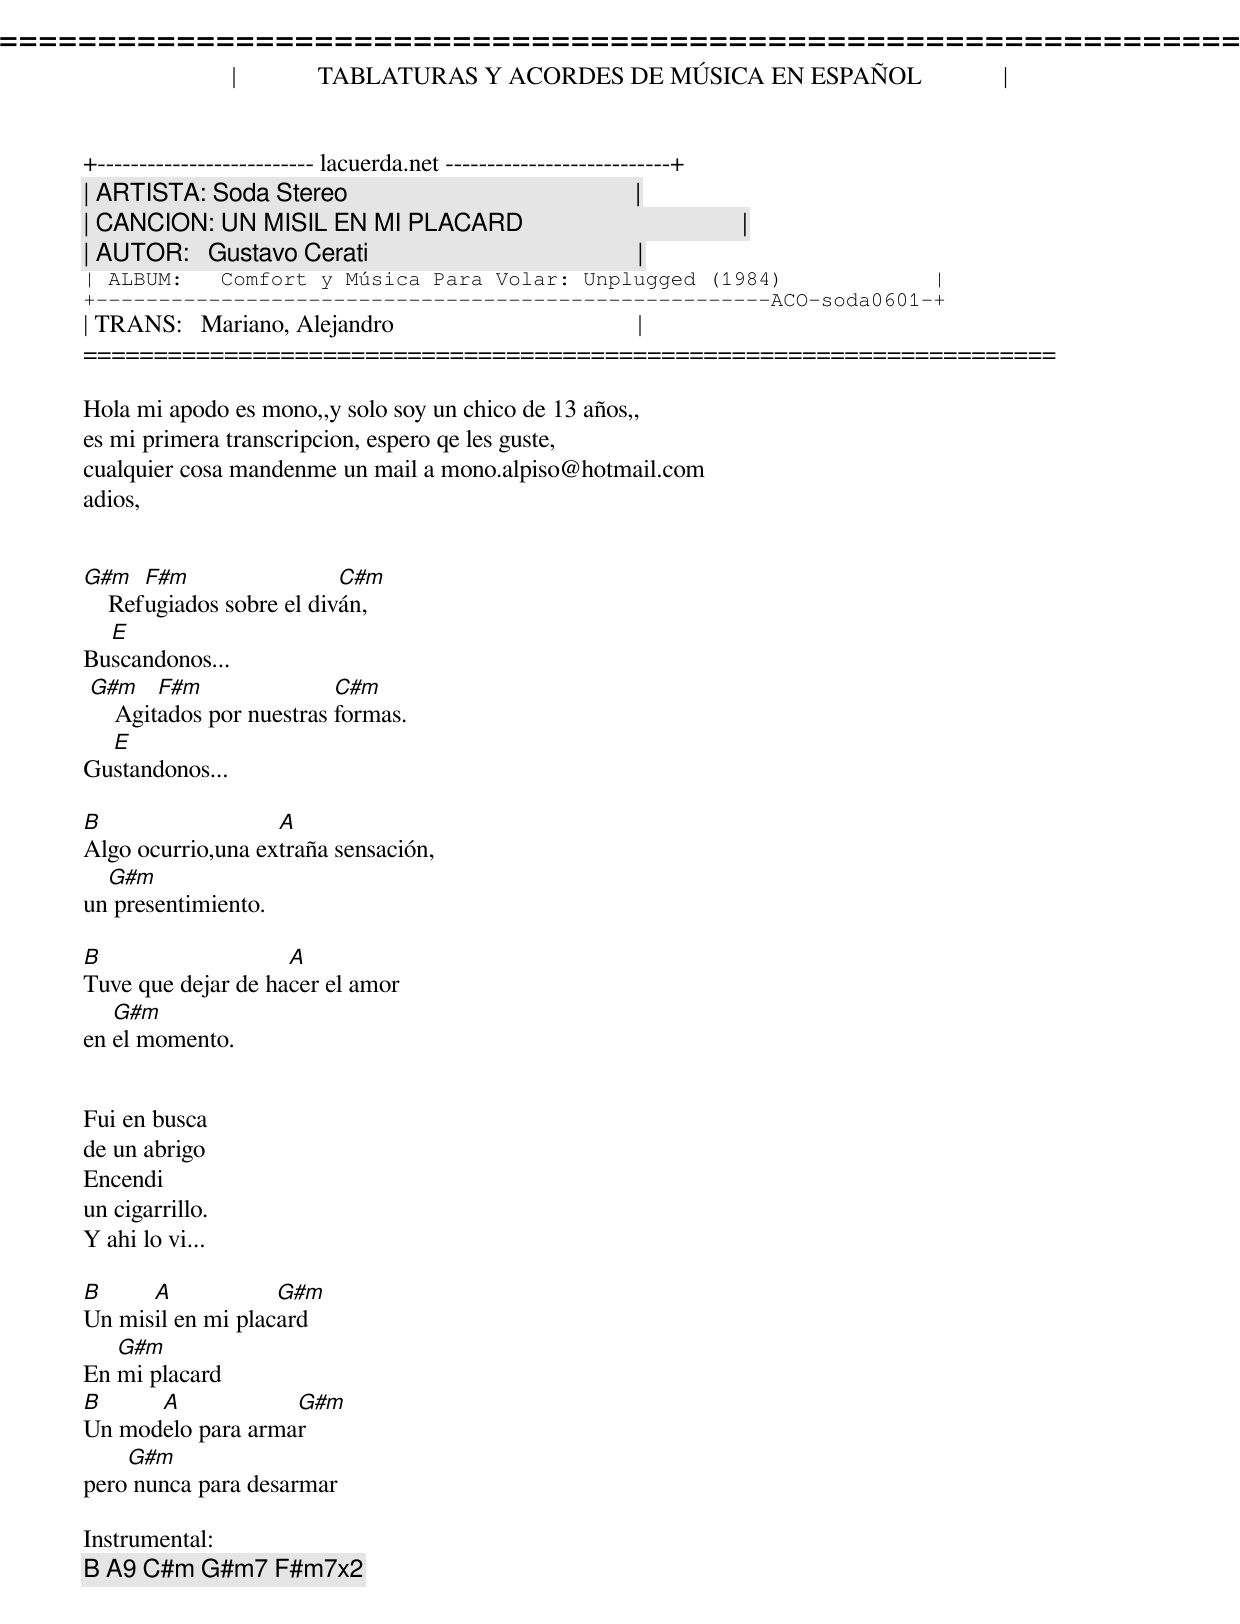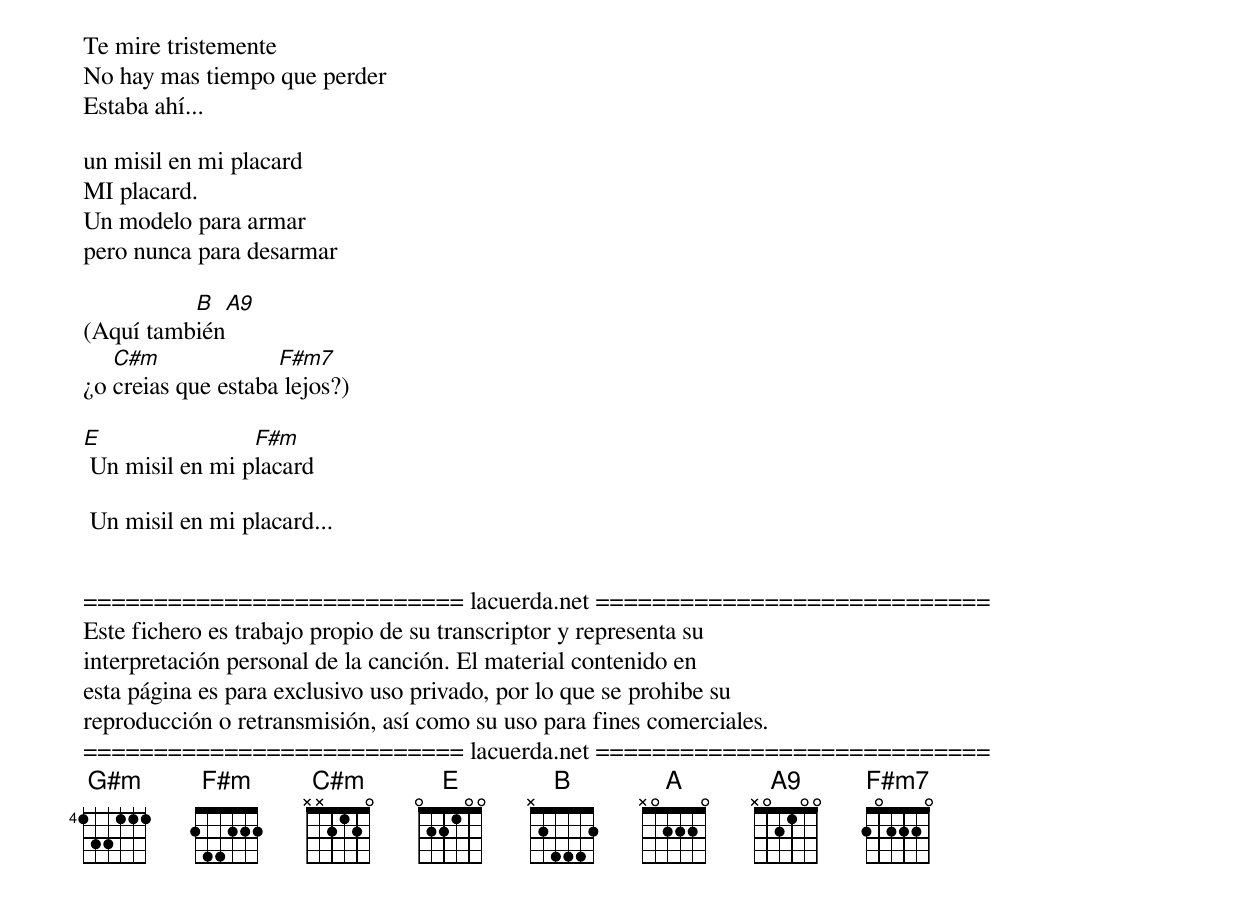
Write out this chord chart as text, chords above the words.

=====================================================================
|             TABLATURAS Y ACORDES DE MÚSICA EN ESPAÑOL             |
+-------------------------- lacuerda.net ---------------------------+
| ARTISTA: Soda Stereo                                              |
| CANCION: UN MISIL EN MI PLACARD                                   |
| AUTOR:   Gustavo Cerati                                           |
| ALBUM:   Comfort y Música Para Volar: Unplugged (1984)            |
+------------------------------------------------------ACO-soda0601-+
| TRANS:   Mariano, Alejandro                                       |
=====================================================================

Hola mi apodo es mono,,y solo soy un chico de 13 años,,
es mi primera transcripcion, espero qe les guste,
cualquier cosa mandenme un mail a mono.alpiso@hotmail.com
adios,


G#m    F#m                 C#m
    Refugiados sobre el diván,
  E
Buscandonos...
 G#m     F#m               C#m
     Agitados por nuestras formas.
  E
Gustandonos...

B                  A
Algo ocurrio,una extraña sensación,
  G#m
un presentimiento.

B                   A
Tuve que dejar de hacer el amor
   G#m
en el momento.


Fui en busca
de un abrigo
Encendi
un cigarrillo.
Y ahi lo vi...

B     A            G#m
Un misil en mi placard
   G#m
En mi placard
B     A            G#m
Un modelo para armar
    G#m
pero nunca para desarmar

Instrumental:
[B A9 C#m G#m7 F#m7]x2


Te mire tristemente
No hay mas tiempo que perder
Estaba ahí...

un misil en mi placard
MI placard.
Un modelo para armar
pero nunca para desarmar

          B   A9
(Aquí también
   C#m              F#m7
¿o creias que estaba lejos?)

E                F#m
 Un misil en mi placard

 Un misil en mi placard...


=========================== lacuerda.net ============================
Este fichero es trabajo propio de su transcriptor y representa su
interpretación personal de la canción. El material contenido en
esta página es para exclusivo uso privado, por lo que se prohibe su
reproducción o retransmisión, así como su uso para fines comerciales.
=========================== lacuerda.net ============================
